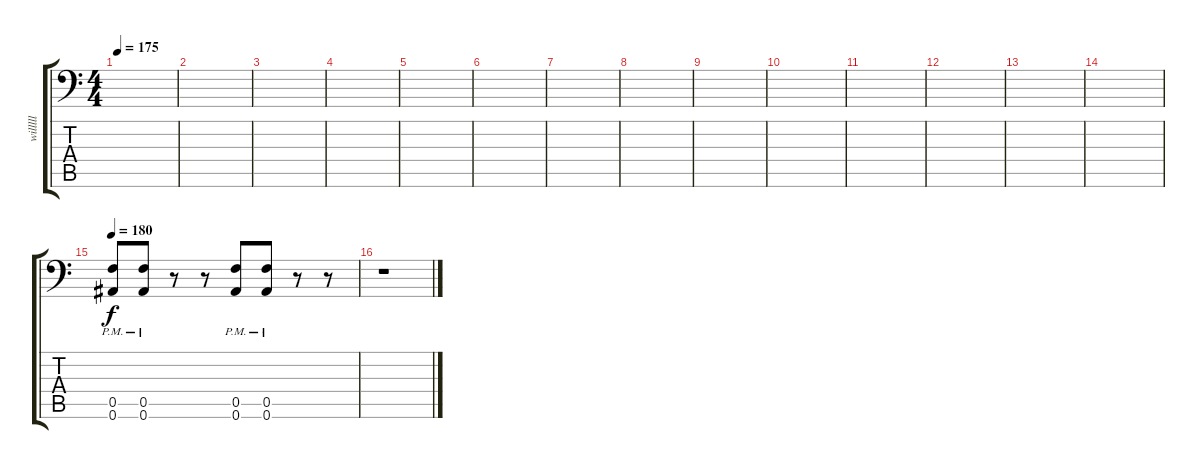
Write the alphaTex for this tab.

\track ("willlll" "willlll") {instrument distortionguitar}
\staff {score tabs}
\tuning (C4 G3 Eb3 Bb2 F2 Bb1) {hide}
\ts (4 4)
\tempo 175
\clef f4
\ks c
|
|
|
|
|
|
|
|
|
|
|
|
|
|
\tempo 180
(0.5{pm} 0.6{pm}).8 (0.5{pm} 0.6{pm}).8 r.8 r.8 (0.5{pm} 0.6{pm}).8 (0.5{pm} 0.6{pm}).8 r.8 r.8 |
r.1
